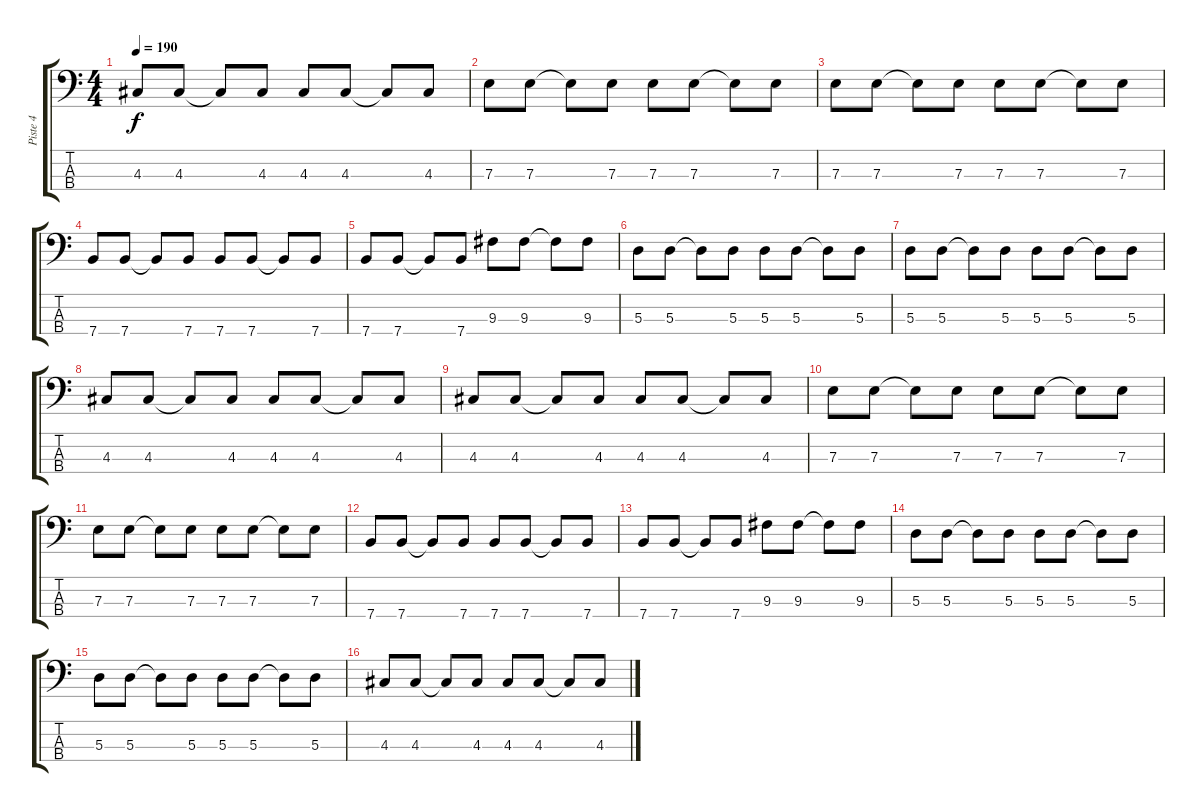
\track ("Piste 4" "Piste 4") {instrument electricbasspick}
\staff {score tabs}
\tuning (G2 D2 A1 E1) {hide}
\ts (4 4)
\tempo 190
\clef f4
\ks c
4.3.8{dy f} 4.3.8 4.3{t}.8 4.3.8 4.3.8 4.3.8 4.3{t}.8 4.3.8 |
7.3.8 7.3.8 7.3{t}.8 7.3.8 7.3.8 7.3.8 7.3{t}.8 7.3.8 |
7.3.8 7.3.8 7.3{t}.8 7.3.8 7.3.8 7.3.8 7.3{t}.8 7.3.8 |
7.4.8 7.4.8 7.4{t}.8 7.4.8 7.4.8 7.4.8 7.4{t}.8 7.4.8 |
7.4.8 7.4.8 7.4{t}.8 7.4.8 9.3.8 9.3.8 9.3{t}.8 9.3.8 |
5.3.8 5.3.8 5.3{t}.8 5.3.8 5.3.8 5.3.8 5.3{t}.8 5.3.8 |
5.3.8 5.3.8 5.3{t}.8 5.3.8 5.3.8 5.3.8 5.3{t}.8 5.3.8 |
4.3.8 4.3.8 4.3{t}.8 4.3.8 4.3.8 4.3.8 4.3{t}.8 4.3.8 |
4.3.8 4.3.8 4.3{t}.8 4.3.8 4.3.8 4.3.8 4.3{t}.8 4.3.8 |
7.3.8 7.3.8 7.3{t}.8 7.3.8 7.3.8 7.3.8 7.3{t}.8 7.3.8 |
7.3.8 7.3.8 7.3{t}.8 7.3.8 7.3.8 7.3.8 7.3{t}.8 7.3.8 |
7.4.8 7.4.8 7.4{t}.8 7.4.8 7.4.8 7.4.8 7.4{t}.8 7.4.8 |
7.4.8 7.4.8 7.4{t}.8 7.4.8 9.3.8 9.3.8 9.3{t}.8 9.3.8 |
5.3.8 5.3.8 5.3{t}.8 5.3.8 5.3.8 5.3.8 5.3{t}.8 5.3.8 |
5.3.8 5.3.8 5.3{t}.8 5.3.8 5.3.8 5.3.8 5.3{t}.8 5.3.8 |
4.3.8 4.3.8 4.3{t}.8 4.3.8 4.3.8 4.3.8 4.3{t}.8 4.3.8
